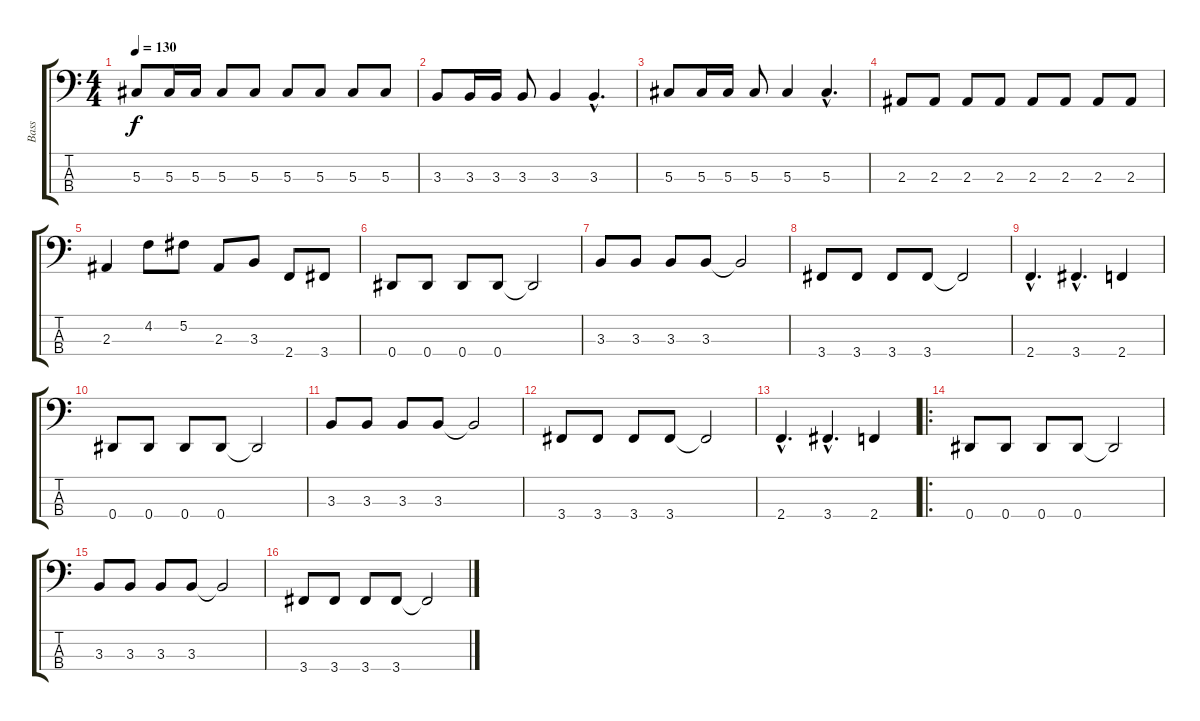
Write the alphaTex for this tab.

\track ("Bass" "Bass") {instrument acousticguitarnylon}
\staff {score tabs}
\tuning (Gb2 Db2 Ab1 Eb1) {hide}
\ts (4 4)
\tempo 130
\clef f4
\ks c
5.3.8{dy f} 5.3.16 5.3.16 5.3.8 5.3.8 5.3.8 5.3.8 5.3.8 5.3.8 |
3.3.8 3.3.16 3.3.16 3.3.8 3.3.4 3.3{hac}.4{d} |
5.3.8 5.3.16 5.3.16 5.3.8 5.3.4 5.3{hac}.4{d} |
2.3.8 2.3.8 2.3.8 2.3.8 2.3.8 2.3.8 2.3.8 2.3.8 |
2.3.4 4.2.8 5.2.8 2.3.8 3.3.8 2.4.8 3.4.8 |
0.4.8 0.4.8 0.4.8 0.4.8 0.4{t}.2 |
3.3.8 3.3.8 3.3.8 3.3.8 3.3{t}.2 |
3.4.8 3.4.8 3.4.8 3.4.8 3.4{t}.2 |
2.4{hac}.4{d} 3.4{hac}.4{d} 2.4.4 |
0.4.8 0.4.8 0.4.8 0.4.8 0.4{t}.2 |
3.3.8 3.3.8 3.3.8 3.3.8 3.3{t}.2 |
3.4.8 3.4.8 3.4.8 3.4.8 3.4{t}.2 |
2.4{hac}.4{d} 3.4{hac}.4{d} 2.4.4 |
\ro
0.4.8 0.4.8 0.4.8 0.4.8 0.4{t}.2 |
3.3.8 3.3.8 3.3.8 3.3.8 3.3{t}.2 |
3.4.8 3.4.8 3.4.8 3.4.8 3.4{t}.2
